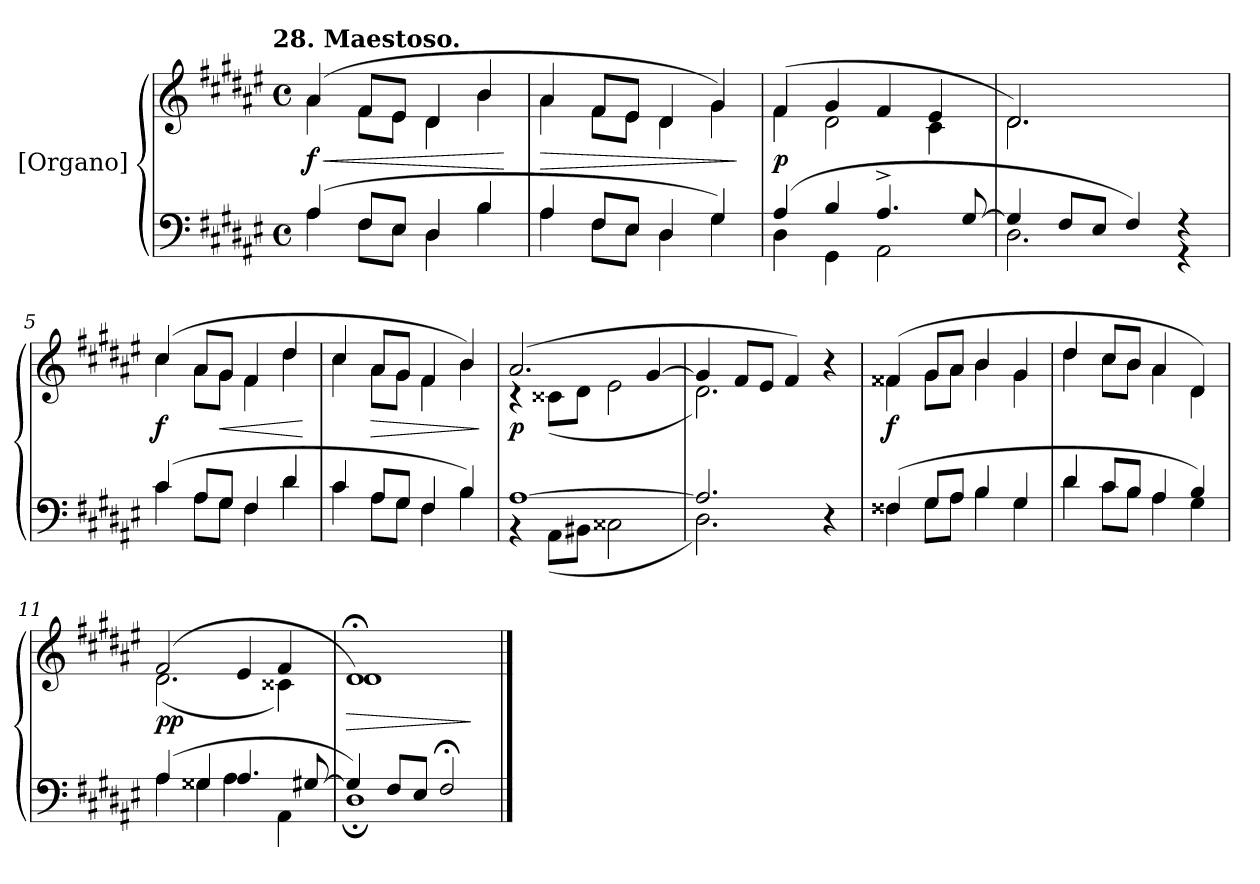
**kern	**kern	**dynam
*part2	*part1	*part1
*staff2	*staff1	*staff1
*I"[Organo]	*	*
*clefF4	*clefG2	*
*k[f#c#g#d#a#e#]	*k[f#c#g#d#a#e#]	*
!!LO:TX:omd:t=28. Maestoso.
*M4/4	*M4/4	*
*met(c)	*met(c)	*
=1	=1	=1
*^	*^	*
!	!	!	!	!LO:HP:b
(<4A#/	4A#\	(4a#/	4a#\	< f
8F#/L	8F#\L	8f#/L	8f#\L	.
8E#/J	8E#\J	8e#/J	8e#\J	.
4D#/	4D#\	4d#/	4d#\	.
4B/	4B\	4b/	4b\	.
*v	*v	*	*	*
*	*v	*v	*
.	.	[
=2	=2	=2
*^	*^	*
!	!	!	!	!LO:HP:b
4A#/	4A#\	4a#/	4a#\	>
8F#/L	8F#\L	8f#/L	8f#\L	.
8E#/J	8E#\J	8e#/J	8e#\J	.
4D#/	4D#\	4d#/	4d#\	.
4G#/)	4G#\	4g#/)	4g#\	.
*v	*v	*	*	*
*	*v	*v	*
.	.	]
=3	=3	=3
*^	*^	*
(4A#/	4D#\	(4f#/	4f#\	p
4B/	4GG#\	4g#/	2d#\	.
4.A#^/	2AA#\	4f#/	.	.
.	.	4e#/	4c#\	.
[8G#/	.	.	.	.
=4	=4	=4	=4	=4
4G#/]	2.D#\	2.d#/)	2.d#\	.
8F#/L	.	.	.	.
8E#/J	.	.	.	.
4F#/)	.	.	.	.
4rF	4rGG	4ryy	4ryy	.
=5	=5	=5	=5	=5
(<4c#/	4c#\	(4cc#/	4cc#\	f
8A#/L	8A#\L	8a#/L	8a#\L	.
!	!	!	!	!LO:HP:b
8G#/J	8G#\J	8g#/J	8g#\J	<
4F#/	4F#\	4f#/	4f#\	.
4d#/	4d#\	4dd#/	4dd#\	.
*v	*v	*	*	*
*	*v	*v	*
.	.	[
=6	=6	=6
*^	*^	*
4c#/	4c#\	4cc#/	4cc#\	.
!	!	!	!	!LO:HP:b
8A#/L	8A#\L	8a#/L	8a#\L	>
8G#/J	8G#\J	8g#/J	8g#\J	.
4F#/	4F#\	4f#/	4f#\	.
4B/)	4B\	4b/)	4b\	.
*v	*v	*	*	*
*	*v	*v	*
.	.	]
=7	=7	=7
*^	*^	*
[1A#	4r	(2.a#/	4r	p
.	(8AA#\L	.	(8c##X\L	.
.	8BB#X\J	.	8d#\J	.
.	2C##X\	.	2e#\	.
.	.	[4g#/	.	.
=8	=8	=8	=8	=8
2.A#/]	2.D#\)	4g#/]	2.d#\)	.
.	.	8f#/L	.	.
.	.	8e#/J	.	.
.	.	4f#/)	.	.
4r	4ryy	4r	4ryy	.
=9	=9	=9	=9	=9
(<4F##X/	4F##X\	(4f##X/	4f##X\	f
8G#/L	8G#\L	8g#/L	8g#\L	.
8A#/J	8A#\J	8a#/J	8a#\J	.
4B/	4B\	4b/	4b\	.
4G#/	4G#\	4g#/	4g#\	.
=10	=10	=10	=10	=10
4d#/	4d#\	4dd#/	4dd#\	.
8c#/L	8c#\L	8cc#/L	8cc#\L	.
8B/J	8B\J	8b/J	8b\J	.
4A#/	4A#\	4a#/	4a#\	.
4B/)	4G#\	4d#/)	4d#\	.
=11	=11	=11	=11	=11
(4A#/	4A#\	(2f#/	(2.d#\	pp
4G##X/	4G##X\	.	.	.
4.A#/	4A#\	4e#/	.	.
.	4AA#\	4f#/	4c##X\)	.
[8G#X/	.	.	.	.
=12	=12	=12	=12	=12
!	!	!	!	!LO:HP:b
4G#/])	1D#;<	1d#;<)	1d#	>
8F#/L	.	.	.	.
8E#/J	.	.	.	.
2F#;</	.	.	.	.
*v	*v	*	*	*
*	*v	*v	*
.	.	]
==	==	==
*-	*-	*-
